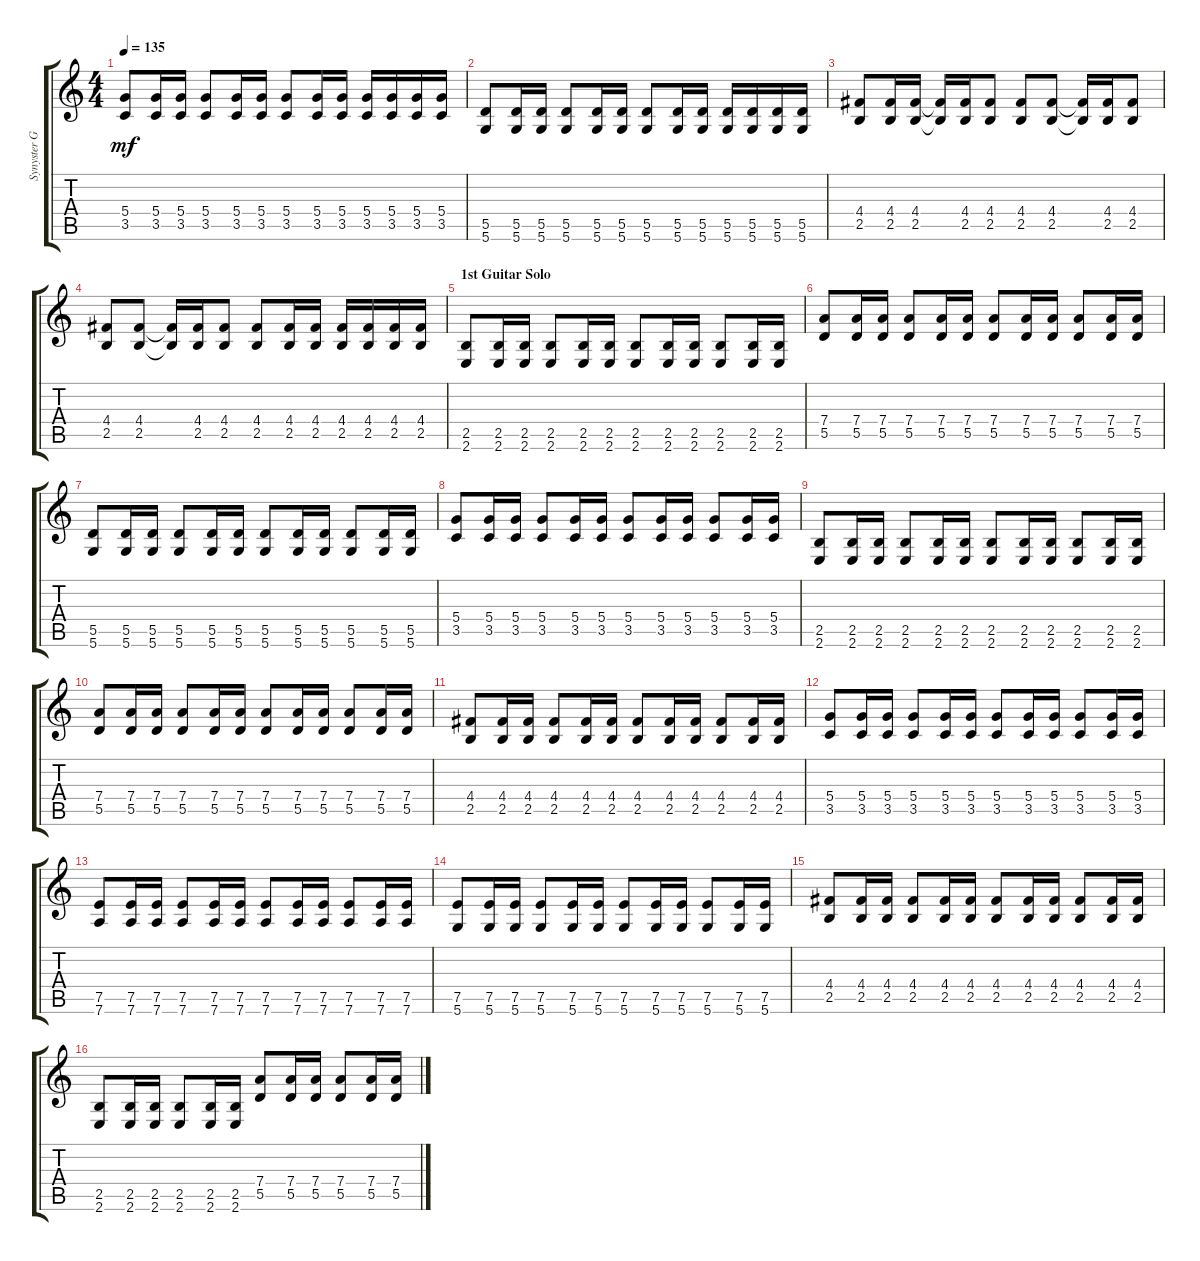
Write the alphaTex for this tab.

\track ("Synyster Gates" "Synyster G") {instrument distortionguitar}
\staff {score tabs}
\tuning (E4 B3 G3 D3 A2 D2) {hide}
\ts (4 4)
\tempo 135
\clef g2
\ks c
(5.4 3.5).8{dy mf} (5.4 3.5).16 (5.4 3.5).16 (5.4 3.5).8 (5.4 3.5).16 (5.4 3.5).16 (5.4 3.5).8 (5.4 3.5).16 (5.4 3.5).16 (5.4 3.5).16 (5.4 3.5).16 (5.4 3.5).16 (5.4 3.5).16 |
(5.5 5.6).8 (5.5 5.6).16 (5.5 5.6).16 (5.5 5.6).8 (5.5 5.6).16 (5.5 5.6).16 (5.5 5.6).8 (5.5 5.6).16 (5.5 5.6).16 (5.5 5.6).16 (5.5 5.6).16 (5.5 5.6).16 (5.5 5.6).16 |
(4.4 2.5).8 (4.4 2.5).16 (4.4 2.5).16 (4.4{t} 2.5{t}).16 (4.4 2.5).16 (4.4 2.5).8 (4.4 2.5).8 (4.4 2.5).8 (4.4{t} 2.5{t}).16 (4.4 2.5).16 (4.4 2.5).8 |
(4.4 2.5).8 (4.4 2.5).8 (4.4{t} 2.5{t}).16 (4.4 2.5).16 (4.4 2.5).8 (4.4 2.5).8 (4.4 2.5).16 (4.4 2.5).16 (4.4 2.5).16 (4.4 2.5).16 (4.4 2.5).16 (4.4 2.5).16 |
\section ("" "1st Guitar Solo")
(2.5 2.6).8 (2.5 2.6).16 (2.5 2.6).16 (2.5 2.6).8 (2.5 2.6).16 (2.5 2.6).16 (2.5 2.6).8 (2.5 2.6).16 (2.5 2.6).16 (2.5 2.6).8 (2.5 2.6).16 (2.5 2.6).16 |
(7.4 5.5).8 (7.4 5.5).16 (7.4 5.5).16 (7.4 5.5).8 (7.4 5.5).16 (7.4 5.5).16 (7.4 5.5).8 (7.4 5.5).16 (7.4 5.5).16 (7.4 5.5).8 (7.4 5.5).16 (7.4 5.5).16 |
(5.5 5.6).8 (5.5 5.6).16 (5.5 5.6).16 (5.5 5.6).8 (5.5 5.6).16 (5.5 5.6).16 (5.5 5.6).8 (5.5 5.6).16 (5.5 5.6).16 (5.5 5.6).8 (5.5 5.6).16 (5.5 5.6).16 |
(5.4 3.5).8 (5.4 3.5).16 (5.4 3.5).16 (5.4 3.5).8 (5.4 3.5).16 (5.4 3.5).16 (5.4 3.5).8 (5.4 3.5).16 (5.4 3.5).16 (5.4 3.5).8 (5.4 3.5).16 (5.4 3.5).16 |
(2.5 2.6).8 (2.5 2.6).16 (2.5 2.6).16 (2.5 2.6).8 (2.5 2.6).16 (2.5 2.6).16 (2.5 2.6).8 (2.5 2.6).16 (2.5 2.6).16 (2.5 2.6).8 (2.5 2.6).16 (2.5 2.6).16 |
(7.4 5.5).8 (7.4 5.5).16 (7.4 5.5).16 (7.4 5.5).8 (7.4 5.5).16 (7.4 5.5).16 (7.4 5.5).8 (7.4 5.5).16 (7.4 5.5).16 (7.4 5.5).8 (7.4 5.5).16 (7.4 5.5).16 |
(4.4 2.5).8 (4.4 2.5).16 (4.4 2.5).16 (4.4 2.5).8 (4.4 2.5).16 (4.4 2.5).16 (4.4 2.5).8 (4.4 2.5).16 (4.4 2.5).16 (4.4 2.5).8 (4.4 2.5).16 (4.4 2.5).16 |
(5.4 3.5).8 (5.4 3.5).16 (5.4 3.5).16 (5.4 3.5).8 (5.4 3.5).16 (5.4 3.5).16 (5.4 3.5).8 (5.4 3.5).16 (5.4 3.5).16 (5.4 3.5).8 (5.4 3.5).16 (5.4 3.5).16 |
(7.5 7.6).8 (7.5 7.6).16 (7.5 7.6).16 (7.5 7.6).8 (7.5 7.6).16 (7.5 7.6).16 (7.5 7.6).8 (7.5 7.6).16 (7.5 7.6).16 (7.5 7.6).8 (7.5 7.6).16 (7.5 7.6).16 |
(7.5 5.6).8 (7.5 5.6).16 (7.5 5.6).16 (7.5 5.6).8 (7.5 5.6).16 (7.5 5.6).16 (7.5 5.6).8 (7.5 5.6).16 (7.5 5.6).16 (7.5 5.6).8 (7.5 5.6).16 (7.5 5.6).16 |
(4.4 2.5).8 (4.4 2.5).16 (4.4 2.5).16 (4.4 2.5).8 (4.4 2.5).16 (4.4 2.5).16 (4.4 2.5).8 (4.4 2.5).16 (4.4 2.5).16 (4.4 2.5).8 (4.4 2.5).16 (4.4 2.5).16 |
(2.5 2.6).8 (2.5 2.6).16 (2.5 2.6).16 (2.5 2.6).8 (2.5 2.6).16 (2.5 2.6).16 (7.4 5.5).8 (7.4 5.5).16 (7.4 5.5).16 (7.4 5.5).8 (7.4 5.5).16 (7.4 5.5).16
